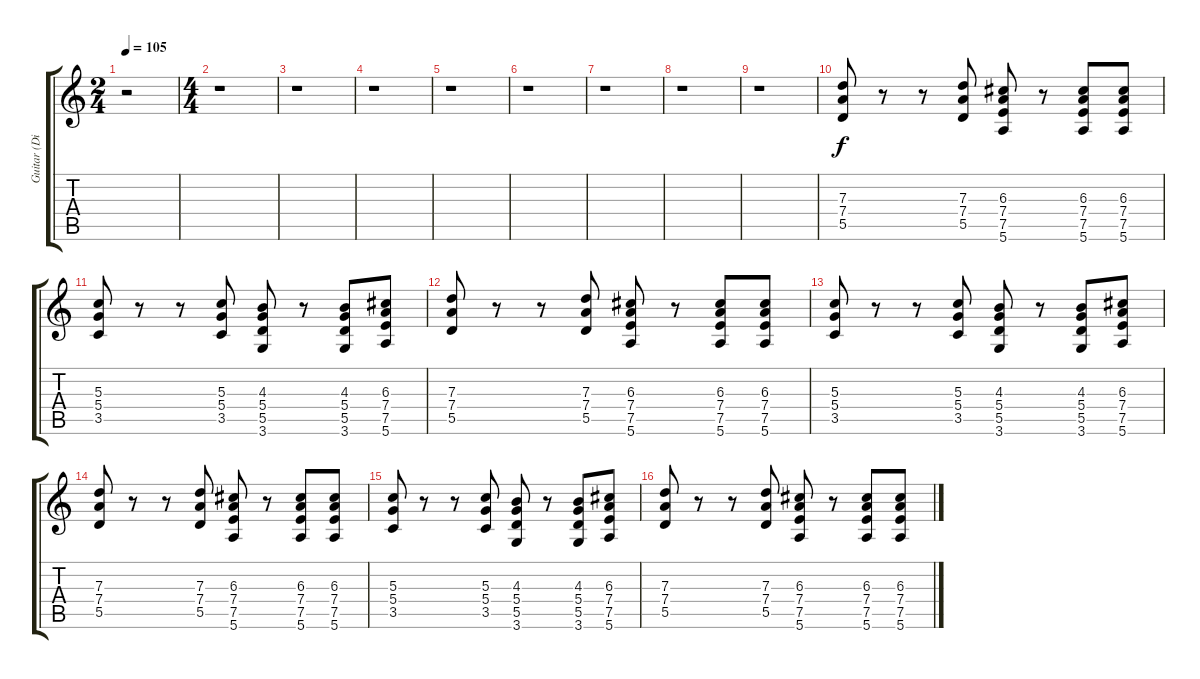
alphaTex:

\track ("Guitar (Dist)" "Guitar (Di") {instrument distortionguitar}
\staff {score tabs}
\tuning (E4 B3 G3 D3 A2 E2) {hide}
\ts (2 4)
\tempo 105
\clef g2
\ks c
r.2{dy f instrument distortionguitar} |
\ts (4 4)
r.1 |
r.1 |
r.1 |
r.1 |
r.1 |
r.1 |
r.1 |
r.1 |
(7.3 7.4 5.5).8 r.8 r.8 (7.3 7.4 5.5).8 (6.3 7.4 7.5 5.6).8 r.8 (6.3 7.4 7.5 5.6).8 (6.3 7.4 7.5 5.6).8 |
(5.3 5.4 3.5).8 r.8 r.8 (5.3 5.4 3.5).8 (4.3 5.4 5.5 3.6).8 r.8 (4.3 5.4 5.5 3.6).8 (6.3 7.4 7.5 5.6).8 |
(7.3 7.4 5.5).8 r.8 r.8 (7.3 7.4 5.5).8 (6.3 7.4 7.5 5.6).8 r.8 (6.3 7.4 7.5 5.6).8 (6.3 7.4 7.5 5.6).8 |
(5.3 5.4 3.5).8 r.8 r.8 (5.3 5.4 3.5).8 (4.3 5.4 5.5 3.6).8 r.8 (4.3 5.4 5.5 3.6).8 (6.3 7.4 7.5 5.6).8 |
(7.3 7.4 5.5).8 r.8 r.8 (7.3 7.4 5.5).8 (6.3 7.4 7.5 5.6).8 r.8 (6.3 7.4 7.5 5.6).8 (6.3 7.4 7.5 5.6).8 |
(5.3 5.4 3.5).8 r.8 r.8 (5.3 5.4 3.5).8 (4.3 5.4 5.5 3.6).8 r.8 (4.3 5.4 5.5 3.6).8 (6.3 7.4 7.5 5.6).8 |
(7.3 7.4 5.5).8 r.8 r.8 (7.3 7.4 5.5).8 (6.3 7.4 7.5 5.6).8 r.8 (6.3 7.4 7.5 5.6).8 (6.3 7.4 7.5 5.6).8
